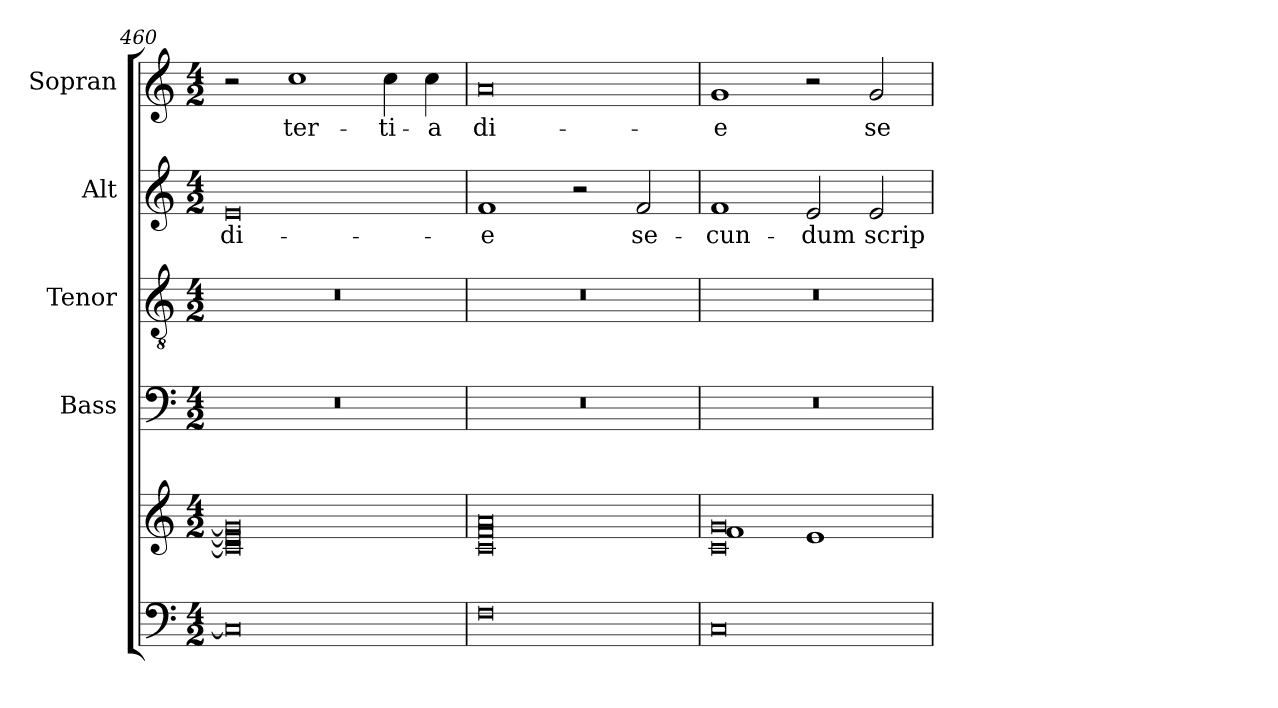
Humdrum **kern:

**kern	**kern	**kern	**kern	**kern	**text	**kern	**text
*part5	*part5	*part4	*part3	*part2	*part2	*part1	*part1
*staff6	*staff5	*staff4	*staff3	*staff2	*staff2	*staff1	*staff1
*	*	*I"Bass	*I"Tenor	*I"Alt	*	*I"Sopran	*
*	*	*I'B.	*I'T.	*I'A.	*	*I'S.	*
*clefF4	*clefG2	*clefF4	*clefGv2	*clefG2	*	*clefG2	*
*k[]	*k[]	*k[]	*k[]	*k[]	*	*k[]	*
*C:	*C:	*C:	*C:	*C:	*	*C:	*
*M4/2	*M4/2	*M4/2	*M4/2	*M4/2	*	*M4/2	*
=460	=460	=460	=460	=460	=460	=460	=460
!	!	!	!	!	!LO:LY:b	!	!
0C]	0c] 0e] 0g]	0r	0r	0e	di-	2r	.
!	!	!	!	!	!	!	!LO:LY:b
.	.	.	.	.	.	1cc	ter-
!	!	!	!	!	!	!	!LO:LY:b
.	.	.	.	.	.	4cc\	-ti-
!	!	!	!	!	!	!	!LO:LY:b
.	.	.	.	.	.	4cc\	-a
=461	=461	=461	=461	=461	=461	=461	=461
!	!	!	!	!	!LO:LY:b	!	!LO:LY:b
0F	0c 0f 0a	0r	0r	1f	-e	0a	di-
.	.	.	.	2r	.	.	.
!	!	!	!	!	!LO:LY:b	!	!
.	.	.	.	2f/	se-	.	.
=462	=462	=462	=462	=462	=462	=462	=462
*	*^	*	*	*	*	*	*
!	!	!	!	!	!	!LO:LY:b	!	!LO:LY:b
0C	0c 0g	1f	0r	0r	1f	-cun-	1g	-e
!	!	!	!	!	!	!LO:LY:b	!	!
.	.	1e	.	.	2e/	-dum	2r	.
!	!	!	!	!	!	!LO:LY:b	!	!LO:LY:b
.	.	.	.	.	2e/	scrip-	2g/	se-
*	*v	*v	*	*	*	*	*	*
=	=	=	=	=	=	=	=
*-	*-	*-	*-	*-	*-	*-	*-
